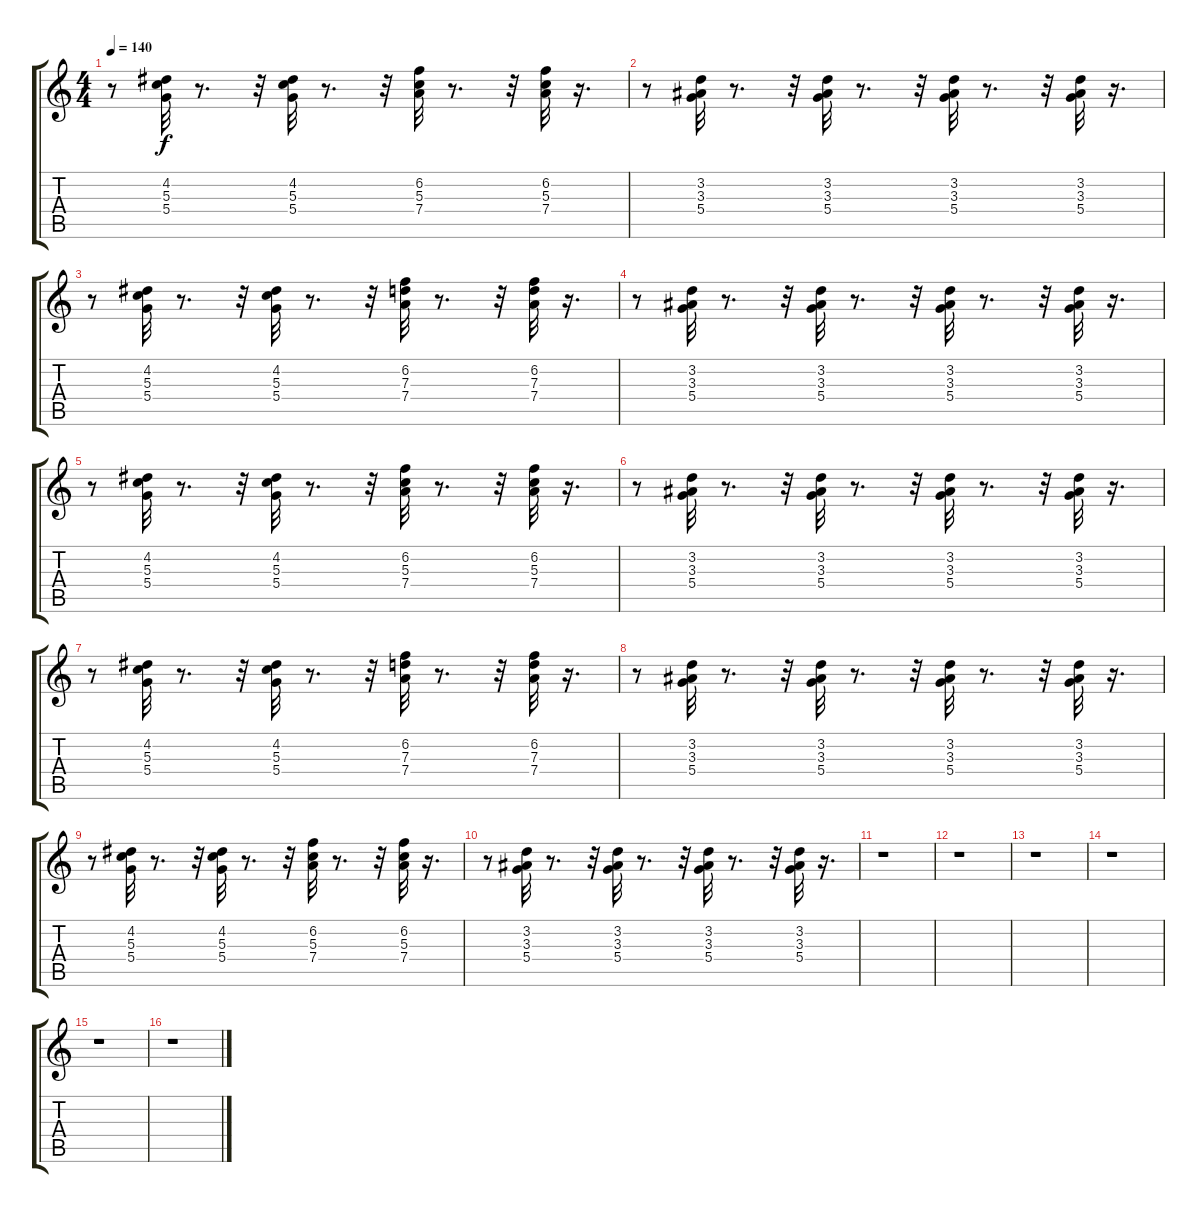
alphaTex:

\track "" {instrument overdrivenguitar}
\staff {score tabs}
\tuning (E4 B3 G3 D3 A2 E2) {hide}
\ts (4 4)
\tempo 140
\clef g2
\ks c
r.8{dy f} (4.2 5.3 5.4).32 r.8{d} r.32 (4.2 5.3 5.4).32 r.8{d} r.32 (6.2 5.3 7.4).32 r.8{d} r.32 (6.2 5.3 7.4).32 r.16{d} |
r.8 (3.2 3.3 5.4).32 r.8{d} r.32 (3.2 3.3 5.4).32 r.8{d} r.32 (3.2 3.3 5.4).32 r.8{d} r.32 (3.2 3.3 5.4).32 r.16{d} |
r.8 (4.2 5.3 5.4).32 r.8{d} r.32 (4.2 5.3 5.4).32 r.8{d} r.32 (6.2 7.3 7.4).32 r.8{d} r.32 (6.2 7.3 7.4).32 r.16{d} |
r.8 (3.2 3.3 5.4).32 r.8{d} r.32 (3.2 3.3 5.4).32 r.8{d} r.32 (3.2 3.3 5.4).32 r.8{d} r.32 (3.2 3.3 5.4).32 r.16{d} |
r.8 (4.2 5.3 5.4).32 r.8{d} r.32 (4.2 5.3 5.4).32 r.8{d} r.32 (6.2 5.3 7.4).32 r.8{d} r.32 (6.2 5.3 7.4).32 r.16{d} |
r.8 (3.2 3.3 5.4).32 r.8{d} r.32 (3.2 3.3 5.4).32 r.8{d} r.32 (3.2 3.3 5.4).32 r.8{d} r.32 (3.2 3.3 5.4).32 r.16{d} |
r.8 (4.2 5.3 5.4).32 r.8{d} r.32 (4.2 5.3 5.4).32 r.8{d} r.32 (6.2 7.3 7.4).32 r.8{d} r.32 (6.2 7.3 7.4).32 r.16{d} |
r.8 (3.2 3.3 5.4).32 r.8{d} r.32 (3.2 3.3 5.4).32 r.8{d} r.32 (3.2 3.3 5.4).32 r.8{d} r.32 (3.2 3.3 5.4).32 r.16{d} |
r.8 (4.2 5.3 5.4).32 r.8{d} r.32 (4.2 5.3 5.4).32 r.8{d} r.32 (6.2 5.3 7.4).32 r.8{d} r.32 (6.2 5.3 7.4).32 r.16{d} |
r.8 (3.2 3.3 5.4).32 r.8{d} r.32 (3.2 3.3 5.4).32 r.8{d} r.32 (3.2 3.3 5.4).32 r.8{d} r.32 (3.2 3.3 5.4).32 r.16{d} |
r.1 |
r.1 |
r.1 |
r.1 |
r.1 |
r.1
